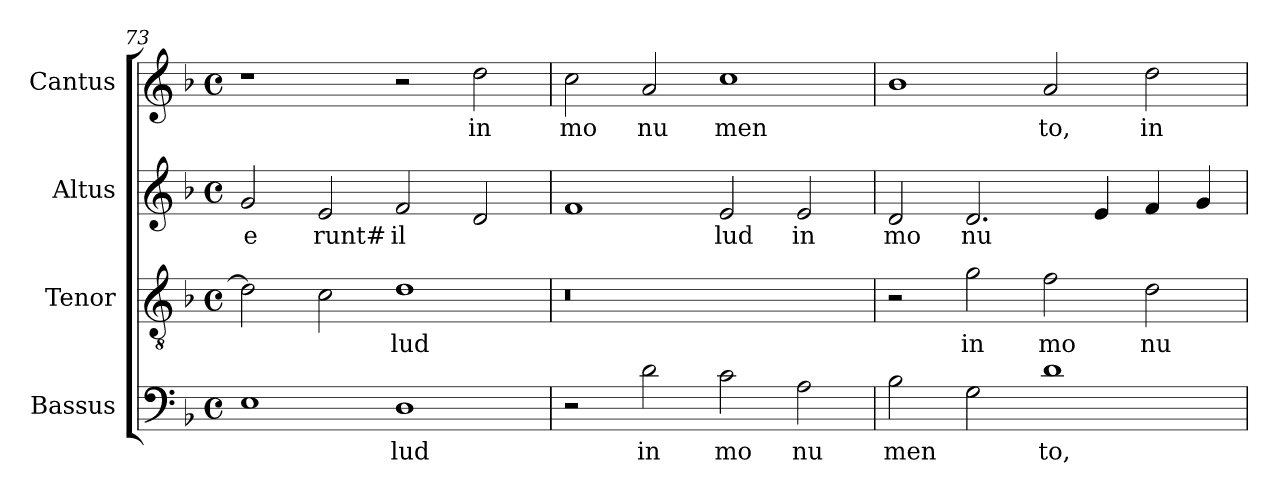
**kern	**text	**kern	**text	**kern	**text	**kern	**text
*part4	*part4	*part3	*part3	*part2	*part2	*part1	*part1
*staff4	*staff4	*staff3	*staff3	*staff2	*staff2	*staff1	*staff1
*I"Bassus	*	*I"Tenor	*	*I"Altus	*	*I"Cantus	*
*clefF4	*	*clefGv2	*	*clefG2	*	*clefG2	*
*k[b-]	*	*k[b-]	*	*k[b-]	*	*k[b-]	*
*F:	*	*F:	*	*F:	*	*F:	*
*M4/4	*	*M4/4	*	*M4/4	*	*M4/4	*
*met(c)	*	*met(c)	*	*met(c)	*	*met(c)	*
=73	=73	=73	=73	=73	=73	=73	=73
!	!	!	!	!	!LO:LY:b:cj	!	!
1E	.	2d\]	.	2g/	e	1r	.
!	!	!	!	!	!LO:LY:b:rj	!	!
.	.	2c\	.	2e/	runt#	.	.
!	!LO:LY:b:cj	!	!LO:LY:b:cj	!	!LO:LY:b:cj	!	!
1D	lud	1d	-lud	2f/	il	2r	.
!	!	!	!	!	!	!	!LO:LY:b:cj
.	.	.	.	2d/	.	2dd\	in
=74	=74	=74	=74	=74	=74	=74	=74
!	!	!	!	!	!	!	!LO:LY:b:cj
2r	.	0r	.	1f	.	2cc\	mo
!	!LO:LY:b:cj	!	!	!	!	!	!LO:LY:b:cj
2d\	in	.	.	.	.	2a/	nu
!	!LO:LY:b:cj	!	!	!	!LO:LY:b:cj	!	!LO:LY:b
2c\	mo	.	.	2e/	lud	1cc	men
!	!LO:LY:b:cj	!	!	!	!LO:LY:b:cj	!	!
2A\	nu	.	.	2e/	in	.	.
!!LO:LB:g=z
=75	=75	=75	=75	=75	=75	=75	=75
!	!LO:LY:b	!	!	!	!LO:LY:b:cj	!	!
2B-\	men	2r	.	2d/	mo	1b-	.
!	!	!	!LO:LY:b:cj	!	!LO:LY:b	!	!
2G\	.	2g\	in	2.d/	nu	.	.
!	!LO:LY:b:cj	!	!LO:LY:b:cj	!	!	!	!LO:LY:b:cj
1d	to,	2f\	mo	.	.	2a/	to,
.	.	.	.	4e/	.	.	.
!	!	!	!LO:LY:b:cj	!	!	!	!LO:LY:b:cj
.	.	2d\	nu	4f/	.	2dd\	in
.	.	.	.	4g/	.	.	.
=	=	=	=	=	=	=	=
*-	*-	*-	*-	*-	*-	*-	*-
